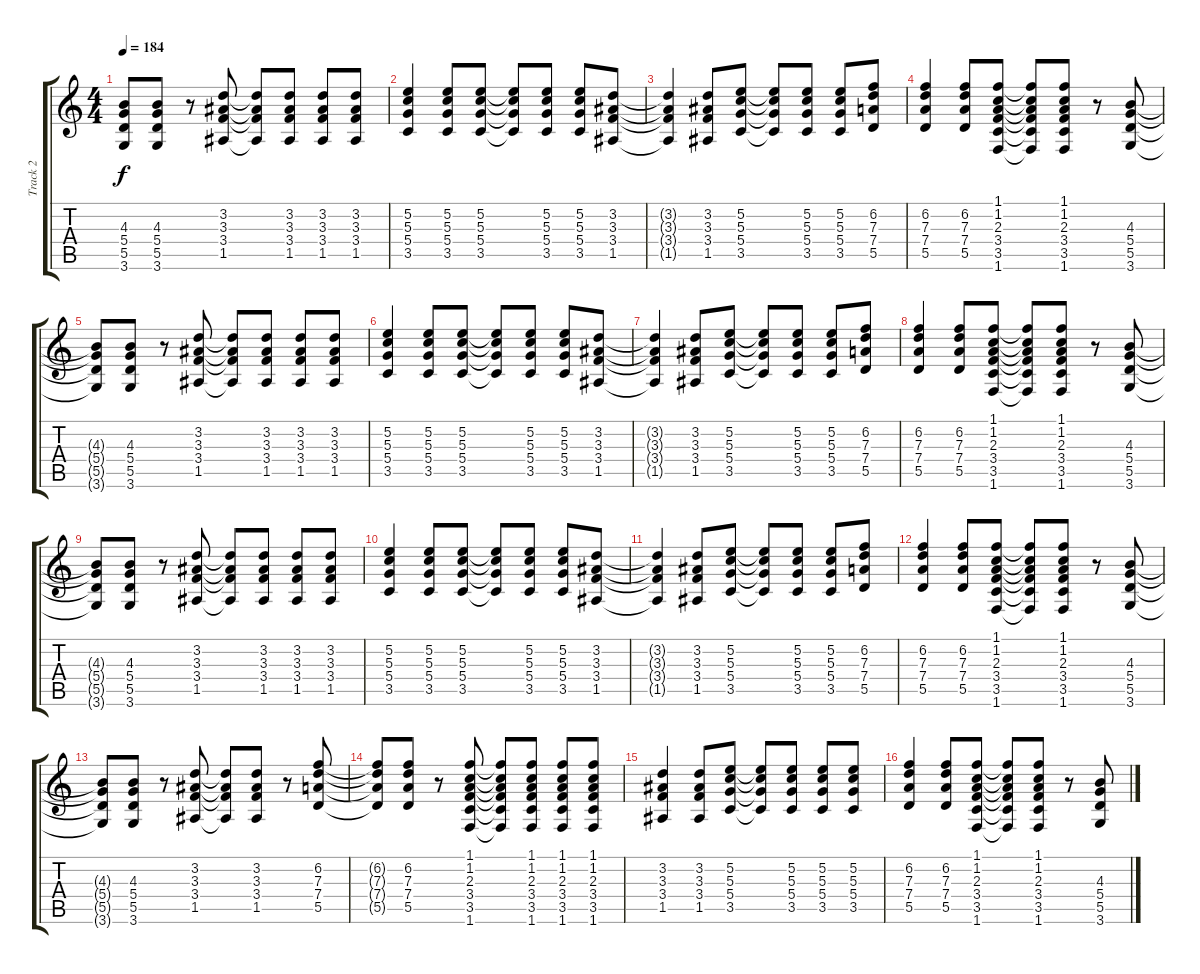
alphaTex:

\track ("Track 2" "Track 2") {instrument acousticguitarsteel}
\staff {score tabs}
\tuning (E4 B3 G3 D3 A2 E2) {hide}
\ts (4 4)
\tempo 184
\clef g2
\ks c
(4.3{t} 5.4{t} 5.5{t} 3.6{t}).8{dy f} (4.3 5.4 5.5 3.6).8 r.8 (3.2 3.3 3.4 1.5).8 (3.2{t} 3.3{t} 3.4{t} 1.5{t}).8 (3.2 3.3 3.4 1.5).8 (3.2 3.3 3.4 1.5).8 (3.2 3.3 3.4 1.5).8 |
(5.2 5.3 5.4 3.5).4 (5.2 5.3 5.4 3.5).8 (5.2 5.3 5.4 3.5).8 (5.2{t} 5.3{t} 5.4{t} 3.5{t}).8 (5.2 5.3 5.4 3.5).8 (5.2 5.3 5.4 3.5).8 (3.2 3.3 3.4 1.5).8 |
(3.2{t} 3.3{t} 3.4{t} 1.5{t}).4 (3.2 3.3 3.4 1.5).8 (5.2 5.3 5.4 3.5).8 (5.2{t} 5.3{t} 5.4{t} 3.5{t}).8 (5.2 5.3 5.4 3.5).8 (5.2 5.3 5.4 3.5).8 (6.2 7.3 7.4 5.5).8 |
(6.2 7.3 7.4 5.5).4 (6.2 7.3 7.4 5.5).8 (1.1 1.2 2.3 3.4 3.5 1.6).8 (1.1{t} 1.2{t} 2.3{t} 3.4{t} 3.5{t} 1.6{t}).8 (1.1 1.2 2.3 3.4 3.5 1.6).8 r.8 (4.3 5.4 5.5 3.6).8 |
(4.3{t} 5.4{t} 5.5{t} 3.6{t}).8 (4.3 5.4 5.5 3.6).8 r.8 (3.2 3.3 3.4 1.5).8 (3.2{t} 3.3{t} 3.4{t} 1.5{t}).8 (3.2 3.3 3.4 1.5).8 (3.2 3.3 3.4 1.5).8 (3.2 3.3 3.4 1.5).8 |
(5.2 5.3 5.4 3.5).4 (5.2 5.3 5.4 3.5).8 (5.2 5.3 5.4 3.5).8 (5.2{t} 5.3{t} 5.4{t} 3.5{t}).8 (5.2 5.3 5.4 3.5).8 (5.2 5.3 5.4 3.5).8 (3.2 3.3 3.4 1.5).8 |
(3.2{t} 3.3{t} 3.4{t} 1.5{t}).4 (3.2 3.3 3.4 1.5).8 (5.2 5.3 5.4 3.5).8 (5.2{t} 5.3{t} 5.4{t} 3.5{t}).8 (5.2 5.3 5.4 3.5).8 (5.2 5.3 5.4 3.5).8 (6.2 7.3 7.4 5.5).8 |
(6.2 7.3 7.4 5.5).4 (6.2 7.3 7.4 5.5).8 (1.1 1.2 2.3 3.4 3.5 1.6).8 (1.1{t} 1.2{t} 2.3{t} 3.4{t} 3.5{t} 1.6{t}).8 (1.1 1.2 2.3 3.4 3.5 1.6).8 r.8 (4.3 5.4 5.5 3.6).8 |
(4.3{t} 5.4{t} 5.5{t} 3.6{t}).8 (4.3 5.4 5.5 3.6).8 r.8 (3.2 3.3 3.4 1.5).8 (3.2{t} 3.3{t} 3.4{t} 1.5{t}).8 (3.2 3.3 3.4 1.5).8 (3.2 3.3 3.4 1.5).8 (3.2 3.3 3.4 1.5).8 |
(5.2 5.3 5.4 3.5).4 (5.2 5.3 5.4 3.5).8 (5.2 5.3 5.4 3.5).8 (5.2{t} 5.3{t} 5.4{t} 3.5{t}).8 (5.2 5.3 5.4 3.5).8 (5.2 5.3 5.4 3.5).8 (3.2 3.3 3.4 1.5).8 |
(3.2{t} 3.3{t} 3.4{t} 1.5{t}).4 (3.2 3.3 3.4 1.5).8 (5.2 5.3 5.4 3.5).8 (5.2{t} 5.3{t} 5.4{t} 3.5{t}).8 (5.2 5.3 5.4 3.5).8 (5.2 5.3 5.4 3.5).8 (6.2 7.3 7.4 5.5).8 |
(6.2 7.3 7.4 5.5).4 (6.2 7.3 7.4 5.5).8 (1.1 1.2 2.3 3.4 3.5 1.6).8 (1.1{t} 1.2{t} 2.3{t} 3.4{t} 3.5{t} 1.6{t}).8 (1.1 1.2 2.3 3.4 3.5 1.6).8 r.8 (4.3 5.4 5.5 3.6).8 |
(4.3{t} 5.4{t} 5.5{t} 3.6{t}).8 (4.3 5.4 5.5 3.6).8 r.8 (3.2 3.3 3.4 1.5).8 (3.2{t} 3.3{t} 3.4{t} 1.5{t}).8 (3.2 3.3 3.4 1.5).8 r.8 (6.2 7.3 7.4 5.5).8 |
(6.2{t} 7.3{t} 7.4{t} 5.5{t}).8 (6.2 7.3 7.4 5.5).8 r.8 (1.1 1.2 2.3 3.4 3.5 1.6).8 (1.1{t} 1.2{t} 2.3{t} 3.4{t} 3.5{t} 1.6{t}).8 (1.1 1.2 2.3 3.4 3.5 1.6).8 (1.1 1.2 2.3 3.4 3.5 1.6).8 (1.1 1.2 2.3 3.4 3.5 1.6).8 |
(3.2 3.3 3.4 1.5).4 (3.2 3.3 3.4 1.5).8 (5.2 5.3 5.4 3.5).8 (5.2{t} 5.3{t} 5.4{t} 3.5{t}).8 (5.2 5.3 5.4 3.5).8 (5.2 5.3 5.4 3.5).8 (5.2 5.3 5.4 3.5).8 |
(6.2 7.3 7.4 5.5).4 (6.2 7.3 7.4 5.5).8 (1.1 1.2 2.3 3.4 3.5 1.6).8 (1.1{t} 1.2{t} 2.3{t} 3.4{t} 3.5{t} 1.6{t}).8 (1.1 1.2 2.3 3.4 3.5 1.6).8 r.8 (4.3 5.4 5.5 3.6).8
